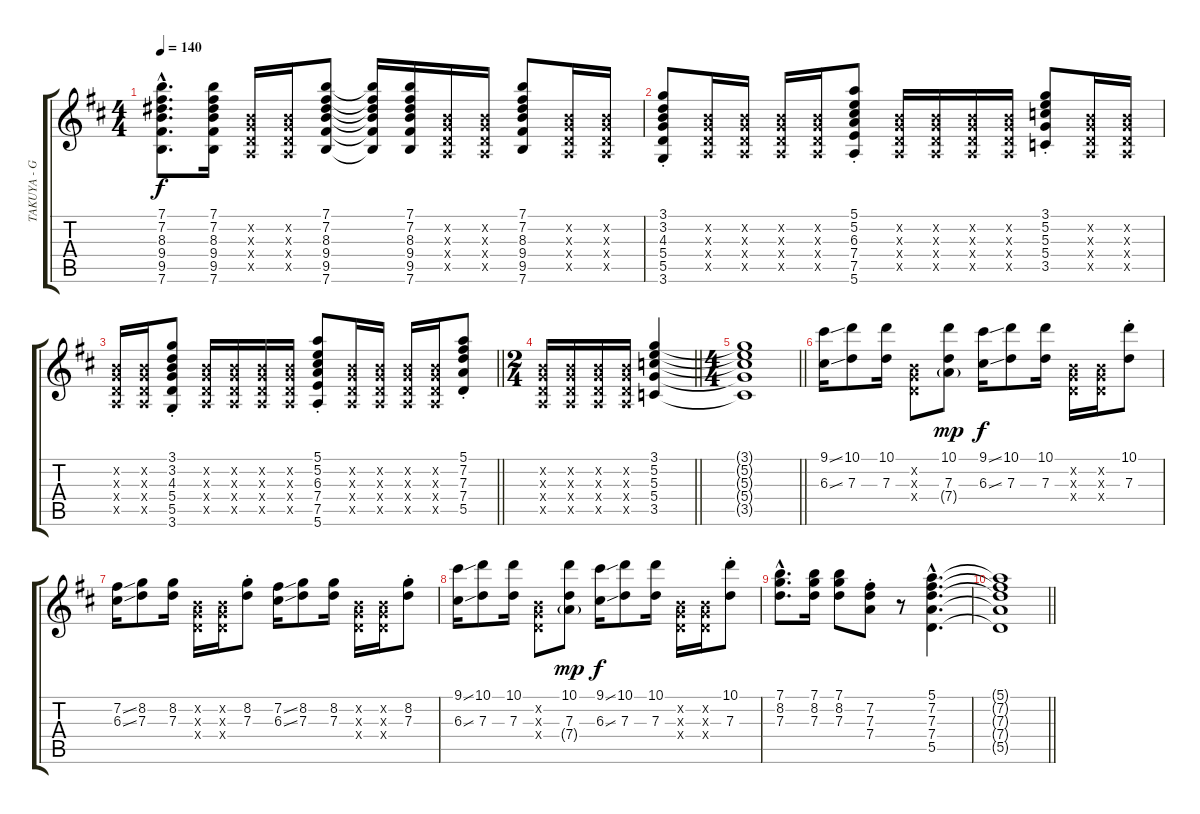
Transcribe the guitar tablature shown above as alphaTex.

\track ("TAKUYA - Guitar 2" "TAKUYA - G") {instrument overdrivenguitar}
\staff {score tabs}
\tuning (E4 B3 G3 D3 A2 E2) {hide}
\ts (4 4)
\tempo 140
\clef g2
\ks d
(7.1{hac} 7.2{hac} 8.3{hac} 9.4{hac} 9.5{hac} 7.6{hac}).8{d dy f} (7.1 7.2 8.3 9.4 9.5 7.6).16 (0.2{x} 0.3{x} 0.4{x} 0.5{x}).16 (0.2{x} 0.3{x} 0.4{x} 0.5{x}).16 (7.1 7.2 8.3 9.4 9.5 7.6).8 (7.1{t} 7.2{t} 8.3{t} 9.4{t} 9.5{t} 7.6{t}).16 (7.1 7.2 8.3 9.4 9.5 7.6).16 (0.2{x} 0.3{x} 0.4{x} 0.5{x}).16 (0.2{x} 0.3{x} 0.4{x} 0.5{x}).16 (7.1 7.2 8.3 9.4 9.5 7.6).8 (0.2{x} 0.3{x} 0.4{x} 0.5{x}).16 (0.2{x} 0.3{x} 0.4{x} 0.5{x}).16 |
(3.1{st} 3.2{st} 4.3{st} 5.4{st} 5.5{st} 3.6{st}).8 (0.2{x} 0.3{x} 0.4{x} 0.5{x}).16 (0.2{x} 0.3{x} 0.4{x} 0.5{x}).16 (0.2{x} 0.3{x} 0.4{x} 0.5{x}).16 (0.2{x} 0.3{x} 0.4{x} 0.5{x}).16 (5.1{st} 5.2{st} 6.3{st} 7.4{st} 7.5{st} 5.6{st}).8 (0.2{x} 0.3{x} 0.4{x} 0.5{x}).16 (0.2{x} 0.3{x} 0.4{x} 0.5{x}).16 (0.2{x} 0.3{x} 0.4{x} 0.5{x}).16 (0.2{x} 0.3{x} 0.4{x} 0.5{x}).16 (3.1{st} 5.2{st} 5.3{st} 5.4{st} 3.5{st}).8 (0.2{x} 0.3{x} 0.4{x} 0.5{x}).16 (0.2{x} 0.3{x} 0.4{x} 0.5{x}).16 |
\barLineRight lightlight
(0.2{x} 0.3{x} 0.4{x} 0.5{x}).16 (0.2{x} 0.3{x} 0.4{x} 0.5{x}).16 (3.1{st} 3.2{st} 4.3{st} 5.4{st} 5.5{st} 3.6{st}).8 (0.2{x} 0.3{x} 0.4{x} 0.5{x}).16 (0.2{x} 0.3{x} 0.4{x} 0.5{x}).16 (0.2{x} 0.3{x} 0.4{x} 0.5{x}).16 (0.2{x} 0.3{x} 0.4{x} 0.5{x}).16 (5.1{st} 5.2{st} 6.3{st} 7.4{st} 7.5{st} 5.6{st}).8 (0.2{x} 0.3{x} 0.4{x} 0.5{x}).16 (0.2{x} 0.3{x} 0.4{x} 0.5{x}).16 (0.2{x} 0.3{x} 0.4{x} 0.5{x}).16 (0.2{x} 0.3{x} 0.4{x} 0.5{x}).16 (5.1{st} 7.2{st} 7.3{st} 7.4{st} 5.5{st}).8 |
\ts (2 4)
\barLineRight lightlight
(0.2{x} 0.3{x} 0.4{x} 0.5{x}).16 (0.2{x} 0.3{x} 0.4{x} 0.5{x}).16 (0.2{x} 0.3{x} 0.4{x} 0.5{x}).16 (0.2{x} 0.3{x} 0.4{x} 0.5{x}).16 (3.1 5.2 5.3 5.4 3.5).4 |
\ts (4 4)
\barLineRight lightlight
(3.1{t} 5.2{t} 5.3{t} 5.4{t} 3.5{t}).1 |
(9.1{ss} 6.3{ss}).16 (10.1 7.3).8 (10.1 7.3).16 (0.2{x} 0.3{x} 0.4{x}).8 (10.1 7.3 7.4{g}).8{dy mp} (9.1{ss} 6.3{ss}).16{dy f} (10.1 7.3).8 (10.1 7.3).16 (0.2{x} 0.3{x} 0.4{x}).16 (0.2{x} 0.3{x} 0.4{x}).16 (10.1{st} 7.3{st}).8 |
(7.2{ss} 6.3{ss}).16 (8.2 7.3).8 (8.2 7.3).16 (0.2{x} 0.3{x} 0.4{x}).16 (0.2{x} 0.3{x} 0.4{x}).16 (8.2{st} 7.3{st}).8 (7.2{ss} 6.3{ss}).16 (8.2 7.3).8 (8.2 7.3).16 (0.2{x} 0.3{x} 0.4{x}).16 (0.2{x} 0.3{x} 0.4{x}).16 (8.2{st} 7.3{st}).8 |
(9.1{ss} 6.3{ss}).16 (10.1 7.3).8 (10.1 7.3).16 (0.2{x} 0.3{x} 0.4{x}).8 (10.1 7.3 7.4{g}).8{dy mp} (9.1{ss} 6.3{ss}).16{dy f} (10.1 7.3).8 (10.1 7.3).16 (0.2{x} 0.3{x} 0.4{x}).16 (0.2{x} 0.3{x} 0.4{x}).16 (10.1{st} 7.3{st}).8 |
(7.1{hac} 8.2{hac} 7.3{hac}).8{d} (7.1 8.2 7.3).16 (7.1 8.2 7.3).8 (7.2{st} 7.3{st} 7.4{st}).8 r.8 (5.1{hac} 7.2{hac} 7.3{hac} 7.4{hac} 5.5{hac}).4{d} |
\barLineRight lightlight
(5.1{t} 7.2{t} 7.3{t} 7.4{t} 5.5{t}).1
